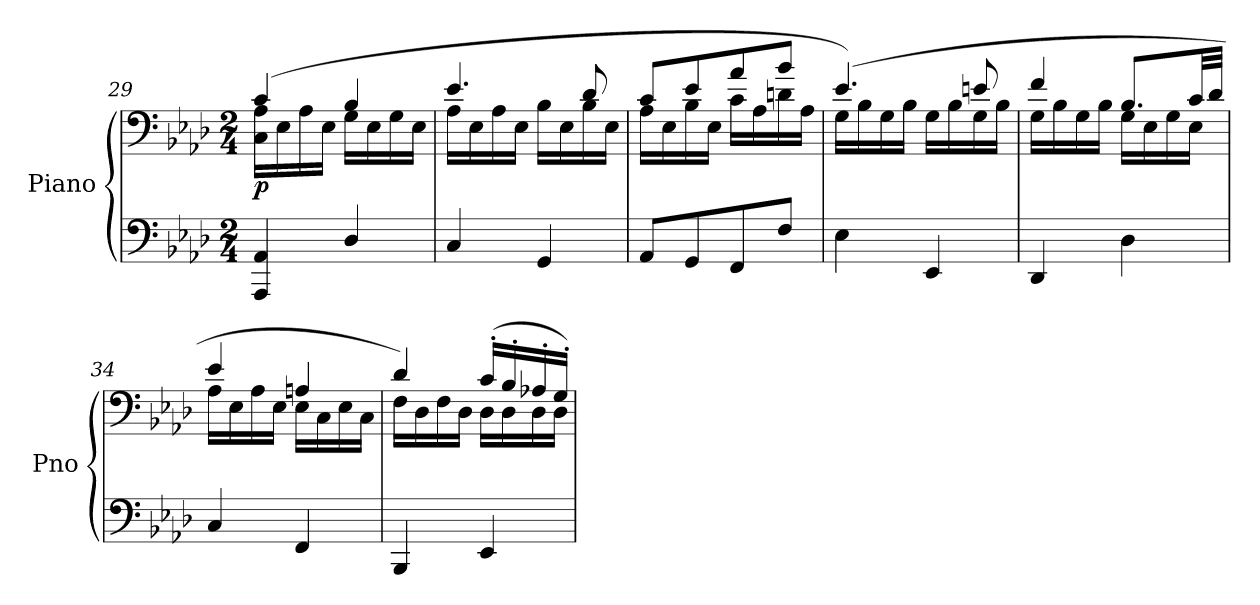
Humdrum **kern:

**kern	**kern	**dynam
*part1	*part1	*part1
*staff2	*staff1	*staff1/2
*I"Piano	*	*
*I'Pno	*	*
*clefF4	*clefF4	*
*k[b-e-a-d-]	*k[b-e-a-d-]	*
*M2/4	*M2/4	*
=29	=29	=29
*	*^	*
!	!	!	!LO:DY:b
4AAA-/ 4AA-/	(4c/	16C\ 16A-\LL	p
.	.	16E-\	.
.	.	16A-\	.
.	.	16E-\JJ	.
4D-/	4B-/	16G\LL	.
.	.	16E-\	.
.	.	16G\	.
.	.	16E-\JJ	.
=30	=30	=30	=30
4C/	4.e-/	16A-\LL	.
.	.	16E-\	.
.	.	16A-\	.
.	.	16E-\JJ	.
4GG/	.	16B-\LL	.
.	.	16E-\	.
.	8d-/	16B-\	.
.	.	16E-\JJ	.
=31	=31	=31	=31
8AA-/L	8c/L	16A-\LL	.
.	.	16E-\	.
8GG/	8e-/	16B-\	.
.	.	16E-\JJ	.
8FF/	8a-/	16c\LL	.
.	.	16A-\	.
8F/J	8b-/J	16dn\	.
.	.	16A-\JJ	.
!!LO:LB:g=z	!!
=32	=32	=32	=32
4E-\	(4.e-/)	16G\LL	.
.	.	16B-\	.
.	.	16G\	.
.	.	16B-\JJ	.
4EE-/	.	16G\LL	.
.	.	16B-\	.
.	8en/	16G\	.
.	.	16B-\JJ	.
=33	=33	=33	=33
4DD-/	4f/	16G\LL	.
.	.	16B-\	.
.	.	16G\	.
.	.	16B-\JJ	.
4D-\	8.B-/L	16G\LL	.
.	.	16E-\	.
.	.	16G\	.
.	32c/LL	16E-\JJ	.
.	32d-/JJJ	.	.
=34	=34	=34	=34
4C/	4e-/	16A-\LL	.
.	.	16E-\	.
.	.	16A-\	.
.	.	16E-\JJ	.
4FF/	4An/	16E-\LL	.
.	.	16C\	.
.	.	16E-\	.
.	.	16C\JJ	.
=35	=35	=35	=35
4BBB-/	4d-/)	16F\LL	.
.	.	16D-\	.
.	.	16F\	.
.	.	16D-\JJ	.
4EE-/	(16c'/LL	16D-\LL	.
.	16B-'/	16D-\	.
.	16A-X'/	16D-\	.
.	16G'/JJ)	16D-\JJ	.
*	*v	*v	*
=	=	=
*-	*-	*-
